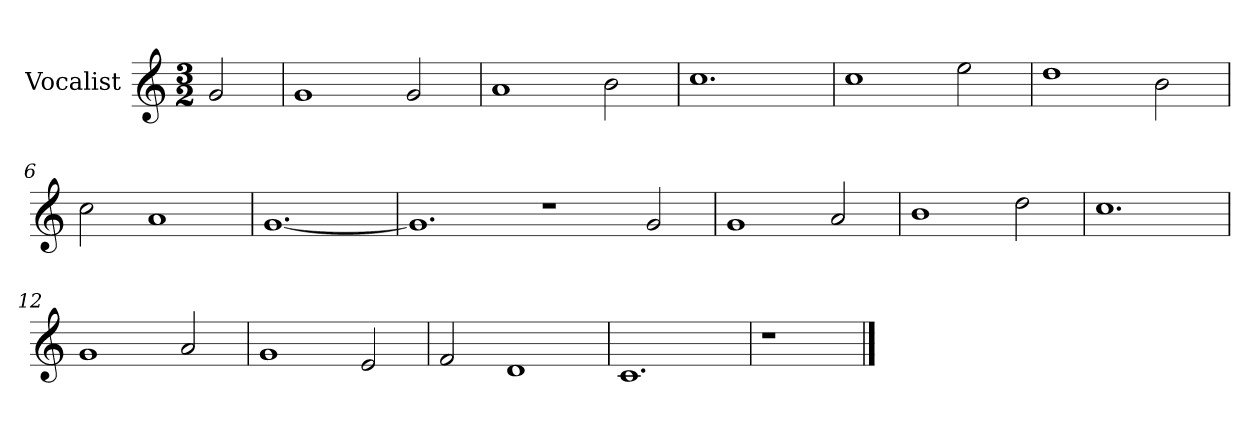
**kern
*part1
*staff1
*I"Vocalist
*k[]
*C:
*M3/2
=
2g
=1
1g
2g
=2
1a
2b
=3
1.cc
=4
1cc
2ee
=5
1dd
2b
=6
2cc
1a
=7
[1.g
=8
1.g]
1r
2g
=9
1g
2a
=10
1b
2dd
=11
1.cc
=12
1g
2a
=13
1g
2e
=14
2f
1d
=15
1.c
=16
1r
==
*-
